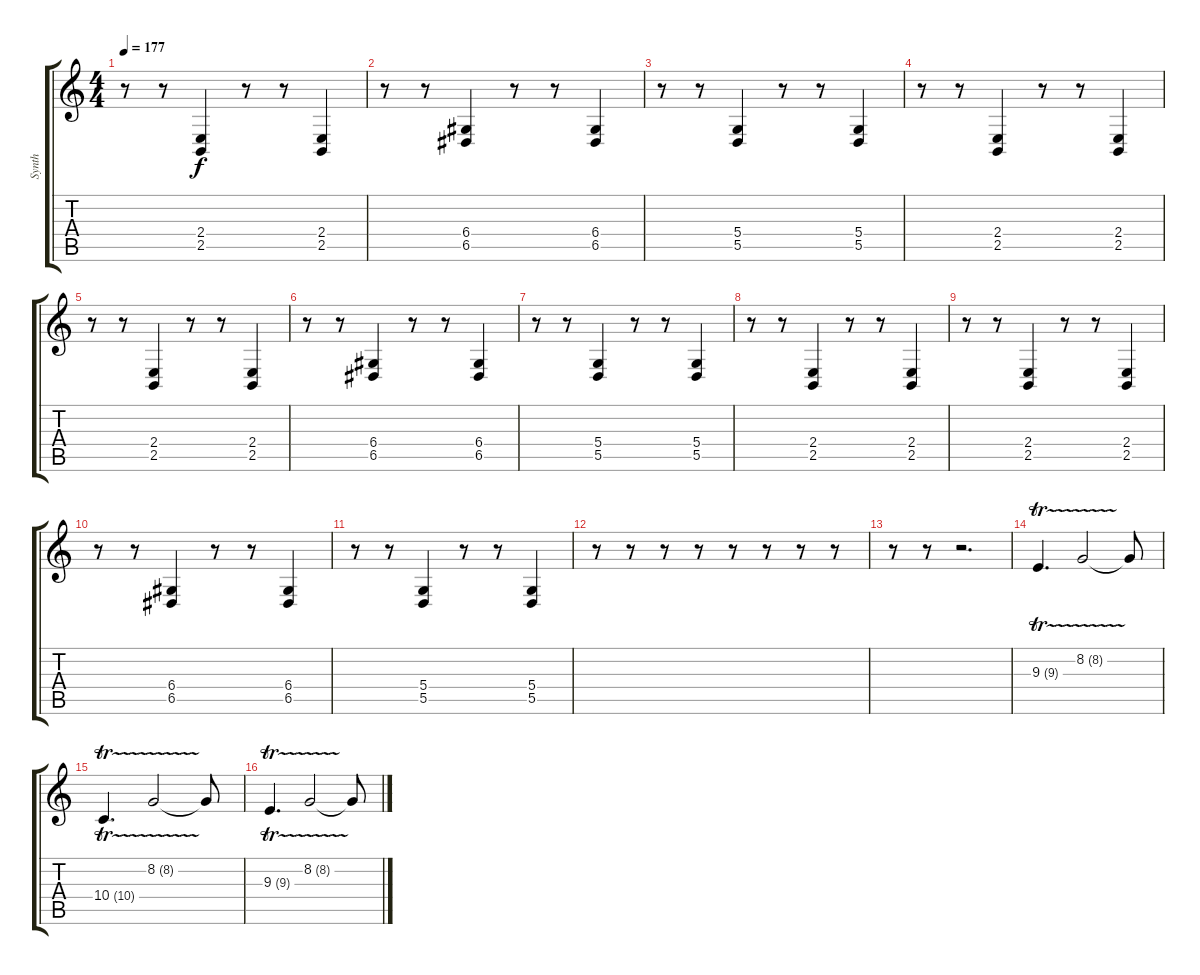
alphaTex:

\track ("Synth" "Synth") {instrument violin}
\staff {score tabs}
\tuning (E4 B3 G3 D3 A2 E2) {hide}
\ts (4 4)
\tempo 177
\clef g2
\ks c
r.8{dy f} r.8 (2.4 2.5).4 r.8 r.8 (2.4 2.5).4 |
r.8 r.8 (6.4 6.5).4 r.8 r.8 (6.4 6.5).4 |
r.8 r.8 (5.4 5.5).4 r.8 r.8 (5.4 5.5).4 |
r.8 r.8 (2.4 2.5).4 r.8 r.8 (2.4 2.5).4 |
r.8 r.8 (2.4 2.5).4 r.8 r.8 (2.4 2.5).4 |
r.8 r.8 (6.4 6.5).4 r.8 r.8 (6.4 6.5).4 |
r.8 r.8 (5.4 5.5).4 r.8 r.8 (5.4 5.5).4 |
r.8 r.8 (2.4 2.5).4 r.8 r.8 (2.4 2.5).4 |
r.8 r.8 (2.4 2.5).4 r.8 r.8 (2.4 2.5).4 |
r.8 r.8 (6.4 6.5).4 r.8 r.8 (6.4 6.5).4 |
r.8 r.8 (5.4 5.5).4 r.8 r.8 (5.4 5.5).4 |
r.8 r.8 r.8 r.8 r.8 r.8 r.8 r.8 |
r.8 r.8 r.2{d} |
9.3{tr (9 16)}.4{d} 8.2{tr (8 16)}.2 8.2{t}.8 |
10.4{tr (10 16)}.4{d} 8.2{tr (8 16)}.2 8.2{t}.8 |
9.3{tr (9 16)}.4{d} 8.2{tr (8 16)}.2 8.2{t}.8
